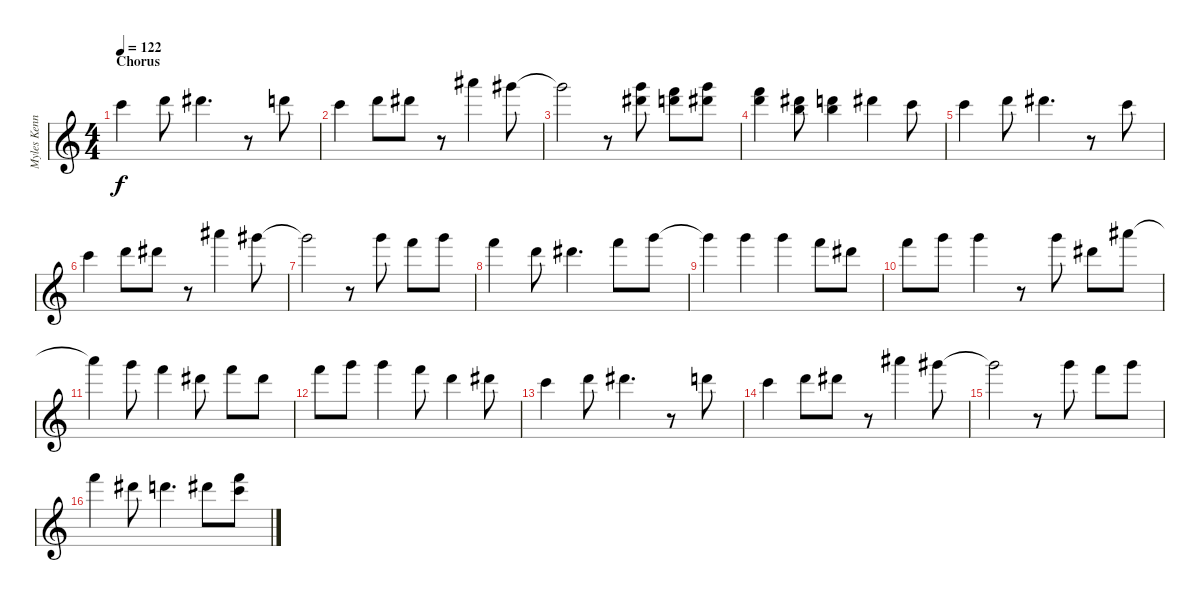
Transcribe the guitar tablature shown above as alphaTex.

\track ("Myles Kennedy" "Myles Kenn") {instrument overdrivenguitar}
\staff {score}
\tuning (E4 B3 G3 D3 A2 E2 B1) {hide}
\ts (4 4)
\section ("" "Chorus")
\tempo 122
\clef g2
\ks c
8.1.4{dy f} 10.1.8 11.1.4{d} r.8 10.1.8 |
8.1.4 10.1.8 11.1.8 r.8 18.1.4 16.1.8 |
16.1{t}.2 r.8 (11.1 20.2).8 (10.1 18.2).8 (11.1 20.2).8 |
(10.1 18.2).4 (7.1 16.2).8 (10.1 12.2).4 11.1.4 8.1.8 |
8.1.4 10.1.8 11.1.4{d} r.8 8.1.8 |
8.1.4 10.1.8 11.1.8 r.8 18.1.4 16.1.8 |
16.1{t}.2 r.8 15.1.8 13.1.8 15.1.8 |
13.1.4 10.1.8 11.1.4{d} 13.1.8 15.1.8 |
15.1{t}.4 15.1.4 15.1.4 13.1.8 11.1.8 |
13.1.8 15.1.8 15.1.4 r.8 15.1.8 11.1.8 18.1.8 |
18.1{t}.4 15.1.8 13.1.4 11.1.8 13.1.8 11.1.8 |
13.1.8 15.1.8 15.1.4 13.1.8 10.1.4 11.1.8 |
8.1.4 10.1.8 11.1.4{d} r.8 10.1.8 |
8.1.4 10.1.8 11.1.8 r.8 18.1.4 16.1.8 |
16.1{t}.2 r.8 15.1.8 13.1.8 15.1.8 |
13.1.4 11.1.8 10.1.4{d} 11.1.8 (13.1 13.2).8
